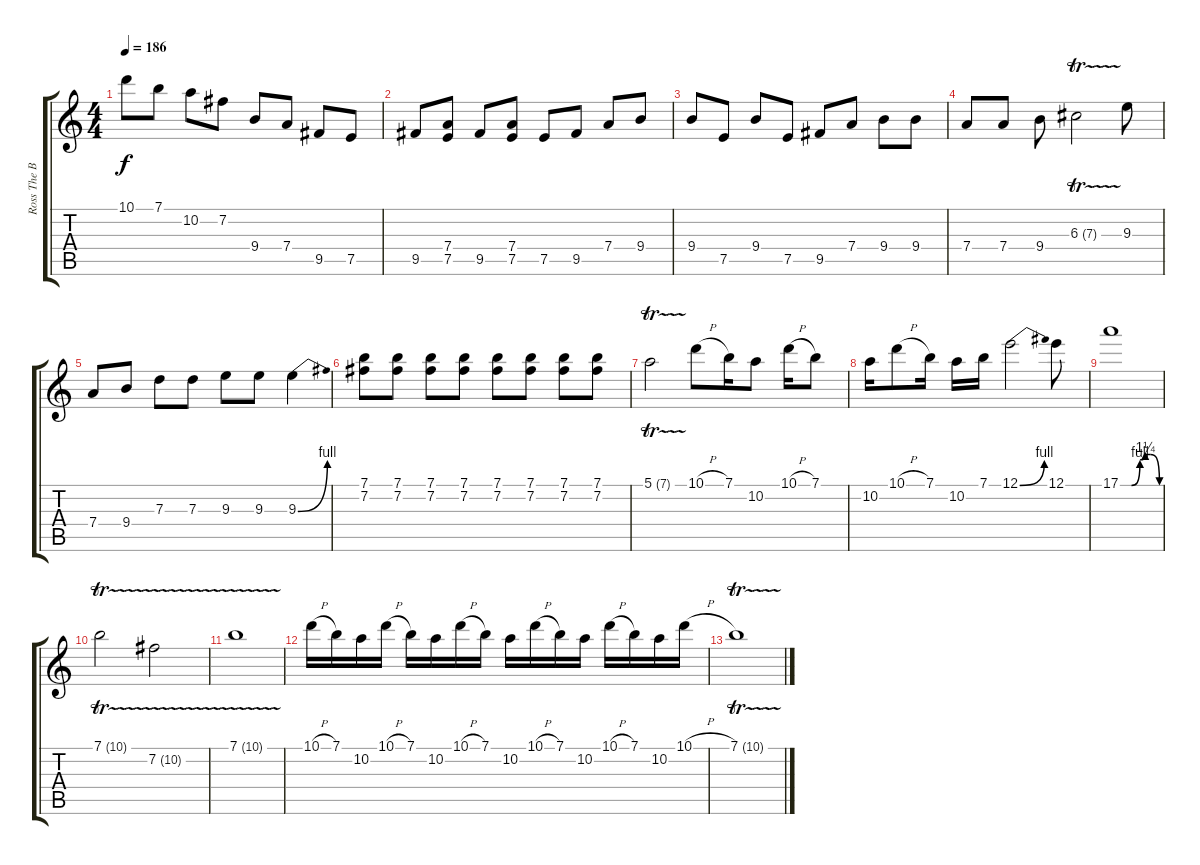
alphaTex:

\track ("Ross The Boss" "Ross The B") {instrument distortionguitar}
\staff {score tabs}
\tuning (E4 B3 G3 D3 A2 E2) {hide}
\ts (4 4)
\tempo 186
\clef g2
\ks c
10.1.8{dy f} 7.1.8 10.2.8 7.2.8 9.4.8 7.4.8 9.5.8 7.5.8 |
9.5.8 (7.4 7.5).8 9.5.8 (7.4 7.5).8 7.5.8 9.5.8 7.4.8 9.4.8 |
9.4.8 7.5.8 9.4.8 7.5.8 9.5.8 7.4.8 9.4.8 9.4.8 |
7.4.8 7.4.8 9.4.8 6.3{tr (7 16)}.2 9.3.8 |
7.4.8 9.4.8 7.3.8 7.3.8 9.3.8 9.3.8 9.3{be (bend 0 0 60 4)}.4 |
(7.1 7.2).8 (7.1 7.2).8 (7.1 7.2).8 (7.1 7.2).8 (7.1 7.2).8 (7.1 7.2).8 (7.1 7.2).8 (7.1 7.2).8 |
5.1{tr (7 16)}.2{volume 10} 10.1{h}.8 7.1.16 10.2.8 10.1{h}.16 7.1.8 |
10.2.16 10.1{h}.8 7.1.16 10.2.16 7.1.16 12.1{be (bend 0 0 60 4)}.2 12.1.8 |
17.1{be (custom 0 0 17 0 30 4 38 5 46 5 60 0)}.1{volume 9} |
7.1{tr (10 16)}.2 7.2{tr (10 16)}.2 |
7.1{tr (10 16)}.1{volume 7} |
10.1{h}.16 7.1.16{volume 5} 10.2.16 10.1{h}.16 7.1.16 10.2.16 10.1{h}.16 7.1.16 10.2.16 10.1{h}.16 7.1.16{volume 2} 10.2.16 10.1{h}.16 7.1.16 10.2.16 10.1{h}.16 |
7.1{tr (10 32)}.1{volume 1}
